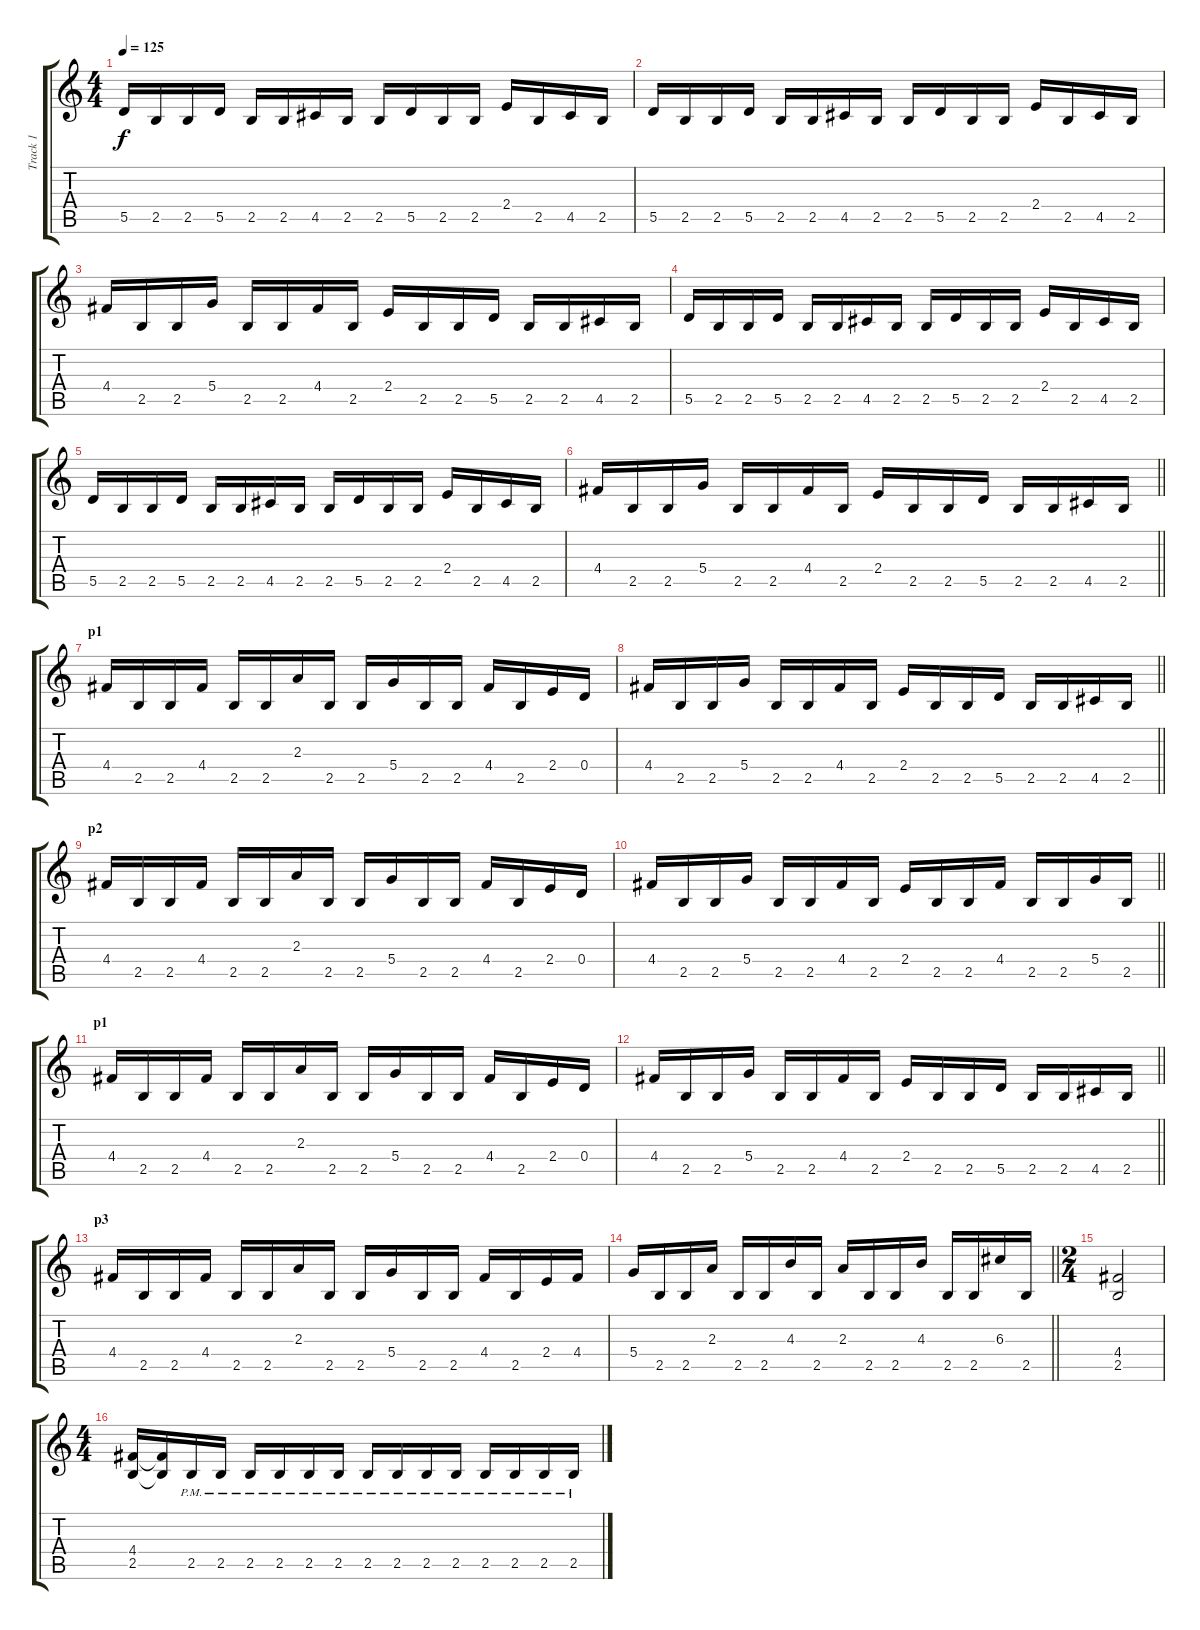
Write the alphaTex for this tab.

\track ("Track 1" "Track 1") {instrument distortionguitar}
\staff {score tabs}
\tuning (E4 B3 G3 D3 A2 E2) {hide}
\ts (4 4)
\tempo 125
\clef g2
\ks c
5.5.16{dy f} 2.5.16 2.5.16 5.5.16 2.5.16 2.5.16 4.5.16 2.5.16 2.5.16 5.5.16 2.5.16 2.5.16 2.4.16 2.5.16 4.5.16 2.5.16 |
5.5.16 2.5.16 2.5.16 5.5.16 2.5.16 2.5.16 4.5.16 2.5.16 2.5.16 5.5.16 2.5.16 2.5.16 2.4.16 2.5.16 4.5.16 2.5.16 |
4.4.16 2.5.16 2.5.16 5.4.16 2.5.16 2.5.16 4.4.16 2.5.16 2.4.16 2.5.16 2.5.16 5.5.16 2.5.16 2.5.16 4.5.16 2.5.16 |
5.5.16 2.5.16 2.5.16 5.5.16 2.5.16 2.5.16 4.5.16 2.5.16 2.5.16 5.5.16 2.5.16 2.5.16 2.4.16 2.5.16 4.5.16 2.5.16 |
5.5.16 2.5.16 2.5.16 5.5.16 2.5.16 2.5.16 4.5.16 2.5.16 2.5.16 5.5.16 2.5.16 2.5.16 2.4.16 2.5.16 4.5.16 2.5.16 |
\barLineRight lightlight
4.4.16 2.5.16 2.5.16 5.4.16 2.5.16 2.5.16 4.4.16 2.5.16 2.4.16 2.5.16 2.5.16 5.5.16 2.5.16 2.5.16 4.5.16 2.5.16 |
\section ("" "p1")
4.4.16 2.5.16 2.5.16 4.4.16 2.5.16 2.5.16 2.3.16 2.5.16 2.5.16 5.4.16 2.5.16 2.5.16 4.4.16 2.5.16 2.4.16 0.4.16 |
\barLineRight lightlight
4.4.16 2.5.16 2.5.16 5.4.16 2.5.16 2.5.16 4.4.16 2.5.16 2.4.16 2.5.16 2.5.16 5.5.16 2.5.16 2.5.16 4.5.16 2.5.16 |
\section ("" "p2")
4.4.16 2.5.16 2.5.16 4.4.16 2.5.16 2.5.16 2.3.16 2.5.16 2.5.16 5.4.16 2.5.16 2.5.16 4.4.16 2.5.16 2.4.16 0.4.16 |
\barLineRight lightlight
4.4.16 2.5.16 2.5.16 5.4.16 2.5.16 2.5.16 4.4.16 2.5.16 2.4.16 2.5.16 2.5.16 4.4.16 2.5.16 2.5.16 5.4.16 2.5.16 |
\section ("" "p1")
4.4.16 2.5.16 2.5.16 4.4.16 2.5.16 2.5.16 2.3.16 2.5.16 2.5.16 5.4.16 2.5.16 2.5.16 4.4.16 2.5.16 2.4.16 0.4.16 |
\barLineRight lightlight
4.4.16 2.5.16 2.5.16 5.4.16 2.5.16 2.5.16 4.4.16 2.5.16 2.4.16 2.5.16 2.5.16 5.5.16 2.5.16 2.5.16 4.5.16 2.5.16 |
\section ("" "p3")
4.4.16 2.5.16 2.5.16 4.4.16 2.5.16 2.5.16 2.3.16 2.5.16 2.5.16 5.4.16 2.5.16 2.5.16 4.4.16 2.5.16 2.4.16 4.4.16 |
\barLineRight lightlight
5.4.16 2.5.16 2.5.16 2.3.16 2.5.16 2.5.16 4.3.16 2.5.16 2.3.16 2.5.16 2.5.16 4.3.16 2.5.16 2.5.16 6.3.16 2.5.16 |
\ts (2 4)
(4.4 2.5).2 |
\ts (4 4)
(4.4 2.5).16 (4.4{t} 2.5{t}).16 2.5{pm}.16 2.5{pm}.16 2.5{pm}.16 2.5{pm}.16 2.5{pm}.16 2.5{pm}.16 2.5{pm}.16 2.5{pm}.16 2.5{pm}.16 2.5{pm}.16 2.5{pm}.16 2.5{pm}.16 2.5{pm}.16 2.5{pm}.16
